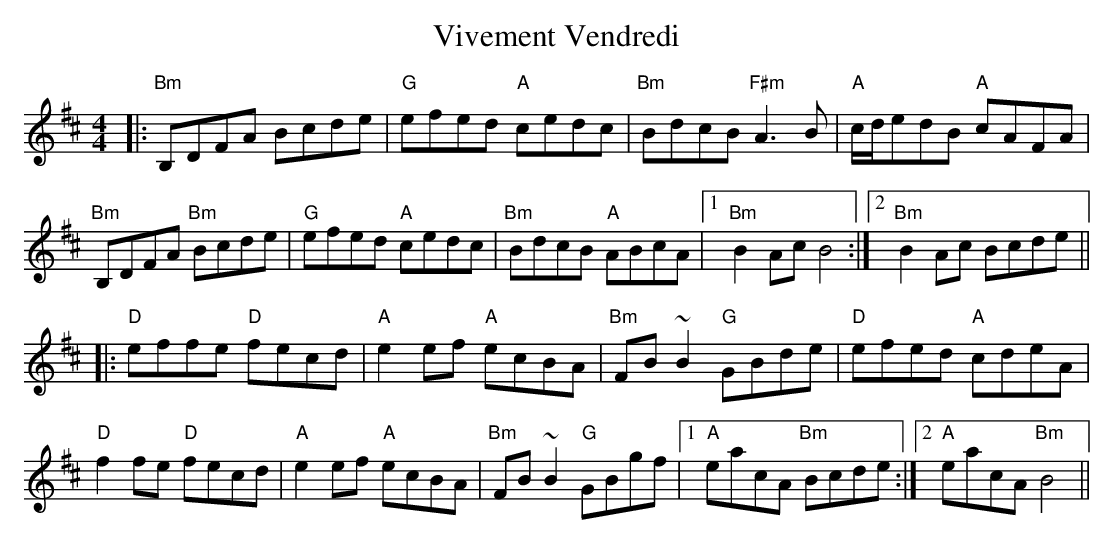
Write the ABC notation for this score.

X:1
T: Vivement Vendredi
M: 4/4
L: 1/8
K: Bmin
|:"Bm"B,DFA Bcde|"G"efed "A"cedc|"Bm"BdcB "F#m"A3B|"A"c/d/edB "A"cAFA|
"Bm"B,DFA "Bm"Bcde|"G"efed "A"cedc|"Bm"BdcB "A"ABcA|1"Bm"B2AcB4:|2"Bm"B2Ac Bcde||
|:"D"effe "D"fecd|"A"e2ef "A"ecBA|"Bm"FB~B2 "G"GBde|"D"efed "A"cdeA|
"D"f2fe "D"fecd|"A"e2ef "A"ecBA|"Bm"FB~B2 "G"GBgf|1"A"eacA "Bm"Bcde:|2"A"eacA "Bm"B4||
